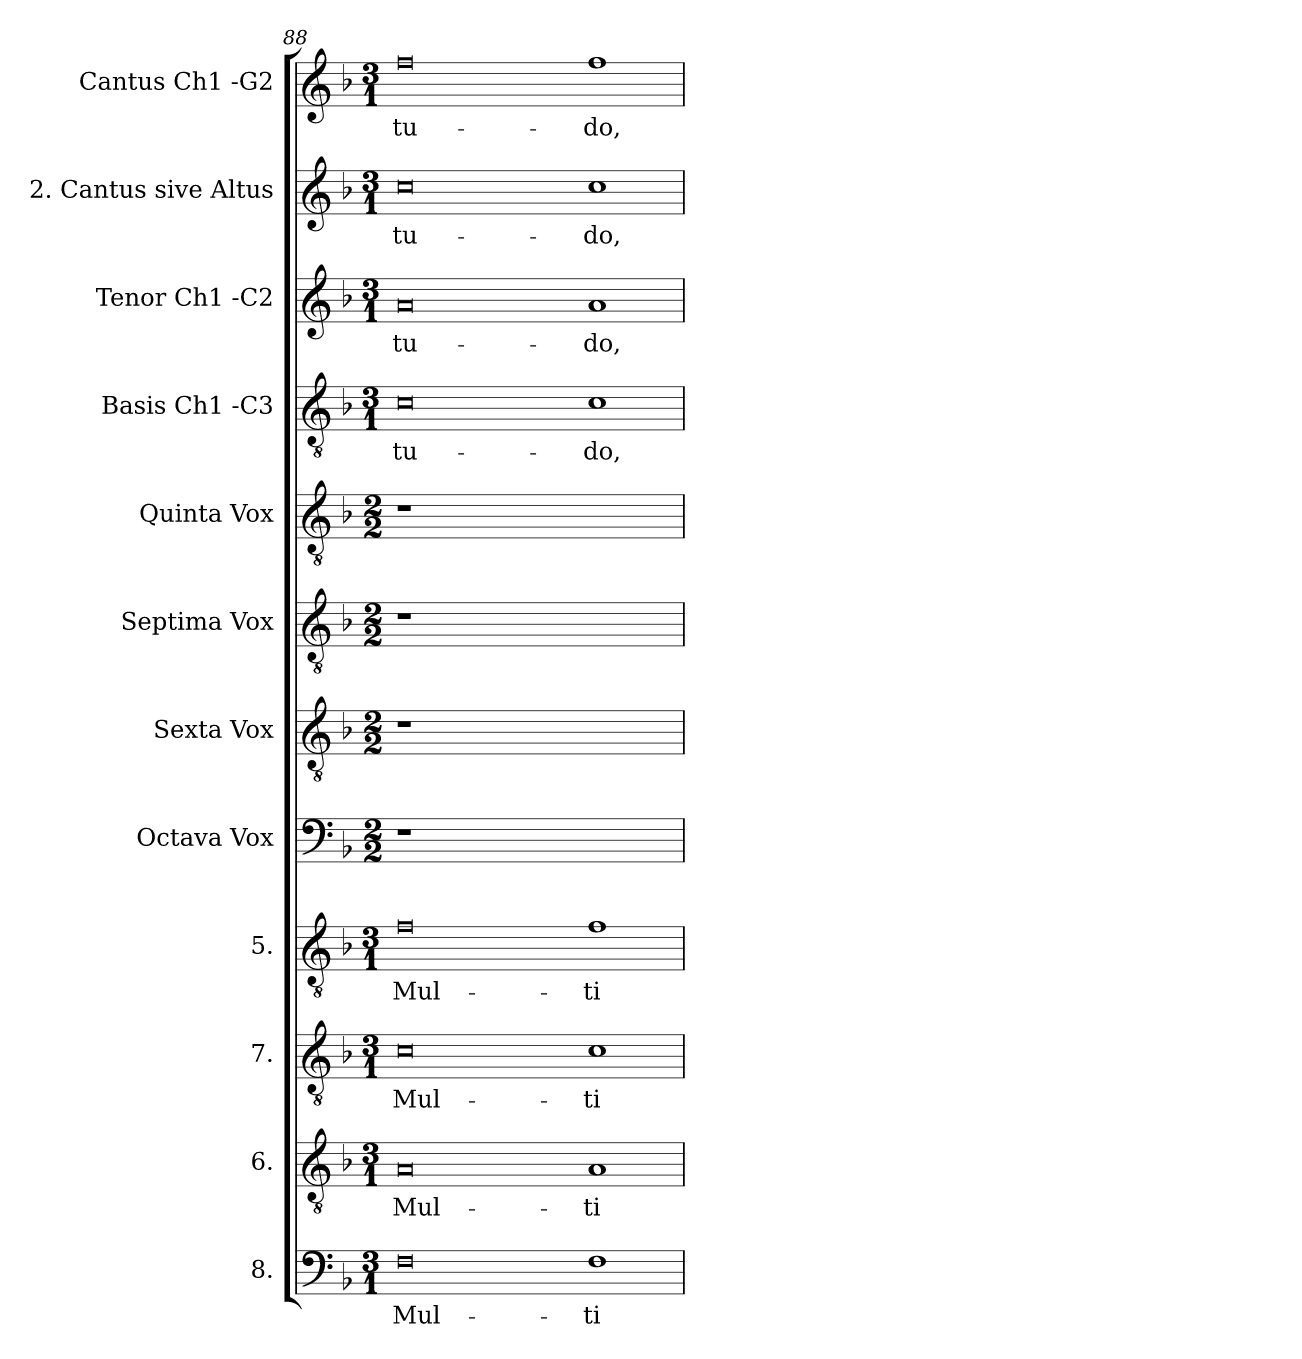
**kern	**text	**kern	**text	**kern	**text	**kern	**text	**kern	**kern	**kern	**kern	**kern	**text	**kern	**text	**kern	**text	**kern	**text
*part12	*part12	*part11	*part11	*part10	*part10	*part9	*part9	*part8	*part7	*part6	*part5	*part4	*part4	*part3	*part3	*part2	*part2	*part1	*part1
*staff12	*staff12	*staff11	*staff11	*staff10	*staff10	*staff9	*staff9	*staff8	*staff7	*staff6	*staff5	*staff4	*staff4	*staff3	*staff3	*staff2	*staff2	*staff1	*staff1
*I"8.	*	*I"6.	*	*I"7.	*	*I"5.	*	*I"Octava  Vox	*I"Sexta  Vox	*I"Septima  Vox	*I"Quinta  Vox	*I"Basis  Ch1 -C3	*	*I"Tenor  Ch1 -C2	*	*I"2. Cantus sive  Altus	*	*I"Cantus  Ch1 -G2	*
*	*	*	*	*	*	*	*	*	*	*	*	*I'B	*	*I'T	*	*I'A	*	*I'C	*
*clefF4	*	*clefGv2	*	*clefGv2	*	*clefGv2	*	*clefF4	*clefGv2	*clefGv2	*clefGv2	*clefGv2	*	*clefG2	*	*clefG2	*	*clefG2	*
*k[b-]	*	*k[b-]	*	*k[b-]	*	*k[b-]	*	*k[b-]	*k[b-]	*k[b-]	*k[b-]	*k[b-]	*	*k[b-]	*	*k[b-]	*	*k[b-]	*
*F:	*	*F:	*	*F:	*	*F:	*	*F:	*F:	*F:	*F:	*F:	*	*F:	*	*F:	*	*F:	*
*M3/1	*	*M3/1	*	*M3/1	*	*M3/1	*	*M2/2	*M2/2	*M2/2	*M2/2	*M3/1	*	*M3/1	*	*M3/1	*	*M3/1	*
=88	=88	=88	=88	=88	=88	=88	=88	=88	=88	=88	=88	=88	=88	=88	=88	=88	=88	=88	=88
!	!LO:LY:b:cj	!	!LO:LY:b:cj	!	!LO:LY:b:cj	!	!LO:LY:b:cj	!	!	!	!	!	!LO:LY:b:cj	!	!LO:LY:b:cj	!	!LO:LY:b:cj	!	!LO:LY:b:cj
0F	Mul-	0A	Mul-	0c	Mul-	0f	Mul-	1r	1r	1r	1r	0c	-tu-	0a	-tu-	0cc	-tu-	0ff	-tu-
.	.	.	.	.	.	.	.	0ryy	0ryy	0ryy	0ryy	.	.	.	.	.	.	.	.
!	!LO:LY:b:cj	!	!LO:LY:b:cj	!	!LO:LY:b:cj	!	!LO:LY:b:cj	!	!	!	!	!	!LO:LY:b:cj	!	!LO:LY:b:cj	!	!LO:LY:b:cj	!	!LO:LY:b:cj
1F	-ti-	1A	-ti-	1c	-ti-	1f	-ti-	.	.	.	.	1c	-do,	1a	-do,	1cc	-do,	1ff	-do,
=	=	=	=	=	=	=	=	=	=	=	=	=	=	=	=	=	=	=	=
*-	*-	*-	*-	*-	*-	*-	*-	*-	*-	*-	*-	*-	*-	*-	*-	*-	*-	*-	*-
